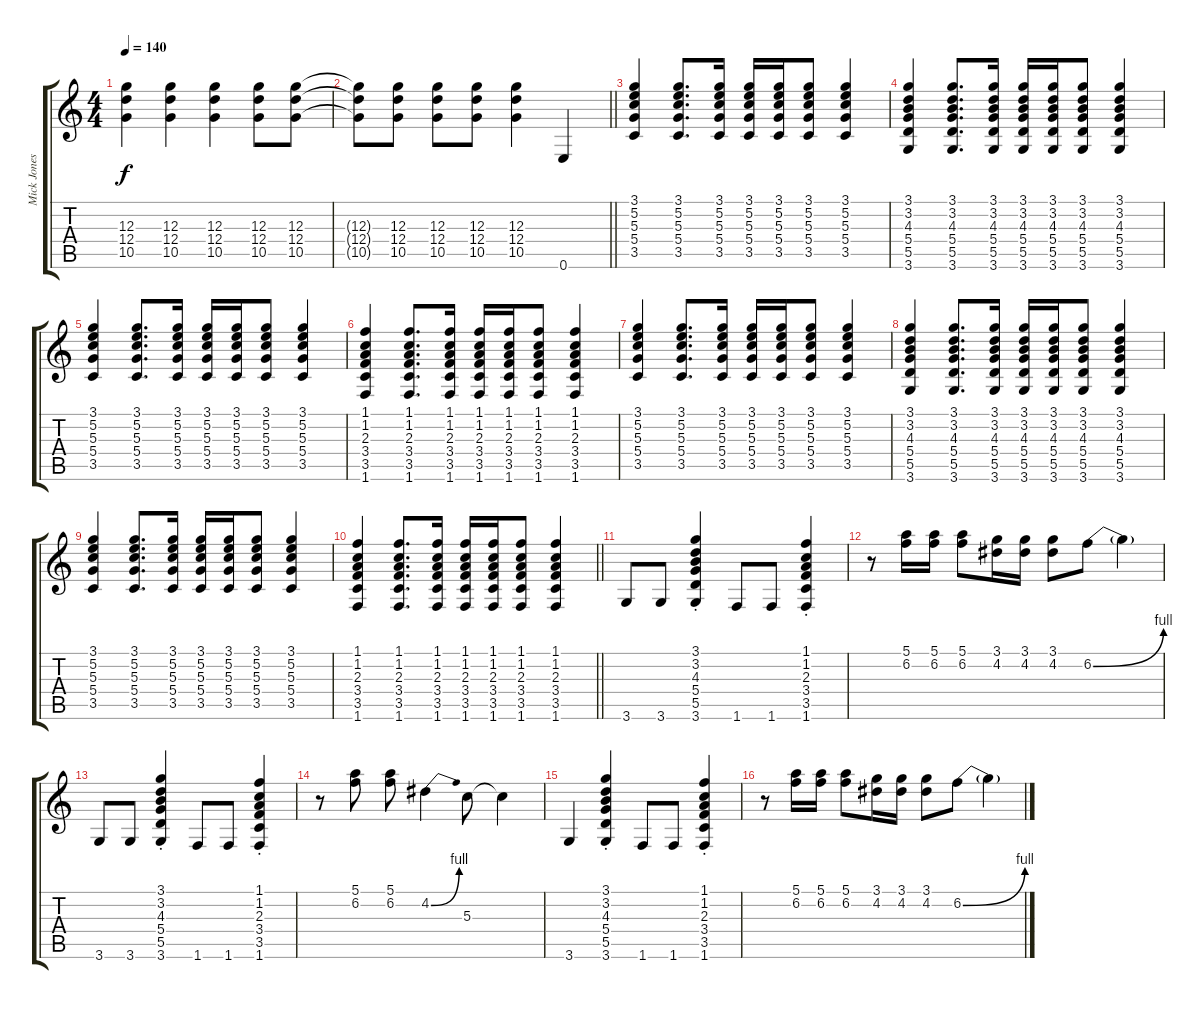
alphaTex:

\track ("Mick Jones" "Mick Jones") {instrument distortionguitar}
\staff {score tabs}
\tuning (E4 B3 G3 D3 A2 E2) {hide}
\ts (4 4)
\tempo 140
\clef g2
\ks c
(12.3 12.4 10.5).4{dy f} (12.3 12.4 10.5).4 (12.3 12.4 10.5).4 (12.3 12.4 10.5).8 (12.3 12.4 10.5).8 |
\barLineRight lightlight
(12.3{t} 12.4{t} 10.5{t}).8 (12.3 12.4 10.5).8 (12.3 12.4 10.5).8 (12.3 12.4 10.5).8 (12.3 12.4 10.5).4 0.6.4 |
(3.1 5.2 5.3 5.4 3.5).4 (3.1 5.2 5.3 5.4 3.5).8{d} (3.1 5.2 5.3 5.4 3.5).16 (3.1 5.2 5.3 5.4 3.5).16 (3.1 5.2 5.3 5.4 3.5).16 (3.1 5.2 5.3 5.4 3.5).8 (3.1 5.2 5.3 5.4 3.5).4 |
(3.1 3.2 4.3 5.4 5.5 3.6).4 (3.1 3.2 4.3 5.4 5.5 3.6).8{d} (3.1 3.2 4.3 5.4 5.5 3.6).16 (3.1 3.2 4.3 5.4 5.5 3.6).16 (3.1 3.2 4.3 5.4 5.5 3.6).16 (3.1 3.2 4.3 5.4 5.5 3.6).8 (3.1 3.2 4.3 5.4 5.5 3.6).4 |
(3.1 5.2 5.3 5.4 3.5).4 (3.1 5.2 5.3 5.4 3.5).8{d} (3.1 5.2 5.3 5.4 3.5).16 (3.1 5.2 5.3 5.4 3.5).16 (3.1 5.2 5.3 5.4 3.5).16 (3.1 5.2 5.3 5.4 3.5).8 (3.1 5.2 5.3 5.4 3.5).4 |
(1.1 1.2 2.3 3.4 3.5 1.6).4 (1.1 1.2 2.3 3.4 3.5 1.6).8{d} (1.1 1.2 2.3 3.4 3.5 1.6).16 (1.1 1.2 2.3 3.4 3.5 1.6).16 (1.1 1.2 2.3 3.4 3.5 1.6).16 (1.1 1.2 2.3 3.4 3.5 1.6).8 (1.1 1.2 2.3 3.4 3.5 1.6).4 |
(3.1 5.2 5.3 5.4 3.5).4 (3.1 5.2 5.3 5.4 3.5).8{d} (3.1 5.2 5.3 5.4 3.5).16 (3.1 5.2 5.3 5.4 3.5).16 (3.1 5.2 5.3 5.4 3.5).16 (3.1 5.2 5.3 5.4 3.5).8 (3.1 5.2 5.3 5.4 3.5).4 |
(3.1 3.2 4.3 5.4 5.5 3.6).4 (3.1 3.2 4.3 5.4 5.5 3.6).8{d} (3.1 3.2 4.3 5.4 5.5 3.6).16 (3.1 3.2 4.3 5.4 5.5 3.6).16 (3.1 3.2 4.3 5.4 5.5 3.6).16 (3.1 3.2 4.3 5.4 5.5 3.6).8 (3.1 3.2 4.3 5.4 5.5 3.6).4 |
(3.1 5.2 5.3 5.4 3.5).4 (3.1 5.2 5.3 5.4 3.5).8{d} (3.1 5.2 5.3 5.4 3.5).16 (3.1 5.2 5.3 5.4 3.5).16 (3.1 5.2 5.3 5.4 3.5).16 (3.1 5.2 5.3 5.4 3.5).8 (3.1 5.2 5.3 5.4 3.5).4 |
\barLineRight lightlight
(1.1 1.2 2.3 3.4 3.5 1.6).4 (1.1 1.2 2.3 3.4 3.5 1.6).8{d} (1.1 1.2 2.3 3.4 3.5 1.6).16 (1.1 1.2 2.3 3.4 3.5 1.6).16 (1.1 1.2 2.3 3.4 3.5 1.6).16 (1.1 1.2 2.3 3.4 3.5 1.6).8 (1.1 1.2 2.3 3.4 3.5 1.6).4 |
3.6.8 3.6.8 (3.1{st} 3.2{st} 4.3{st} 5.4{st} 5.5{st} 3.6{st}).4 1.6.8 1.6.8 (1.1{st} 1.2{st} 2.3{st} 3.4{st} 3.5{st} 1.6{st}).4 |
r.8 (5.1 6.2).16 (5.1 6.2).16 (5.1 6.2).8 (3.1 4.2).16 (3.1 4.2).16 (3.1 4.2).8 6.2{be (bend 0 0 60 4)}.8 6.2{t}.4 |
3.6.8 3.6.8 (3.1{st} 3.2{st} 4.3{st} 5.4{st} 5.5{st} 3.6{st}).4 1.6.8 1.6.8 (1.1{st} 1.2{st} 2.3{st} 3.4{st} 3.5{st} 1.6{st}).4 |
r.8 (5.1 6.2).8 (5.1 6.2).8 4.2{be (bend 0 0 60 4)}.4 5.3.8 5.3{t}.4 |
3.6.4 (3.1{st} 3.2{st} 4.3{st} 5.4{st} 5.5{st} 3.6{st}).4 1.6.8 1.6.8 (1.1{st} 1.2{st} 2.3{st} 3.4{st} 3.5{st} 1.6{st}).4 |
r.8 (5.1 6.2).16 (5.1 6.2).16 (5.1 6.2).8 (3.1 4.2).16 (3.1 4.2).16 (3.1 4.2).8 6.2{be (bend 0 0 60 4)}.8 6.2{t}.4
